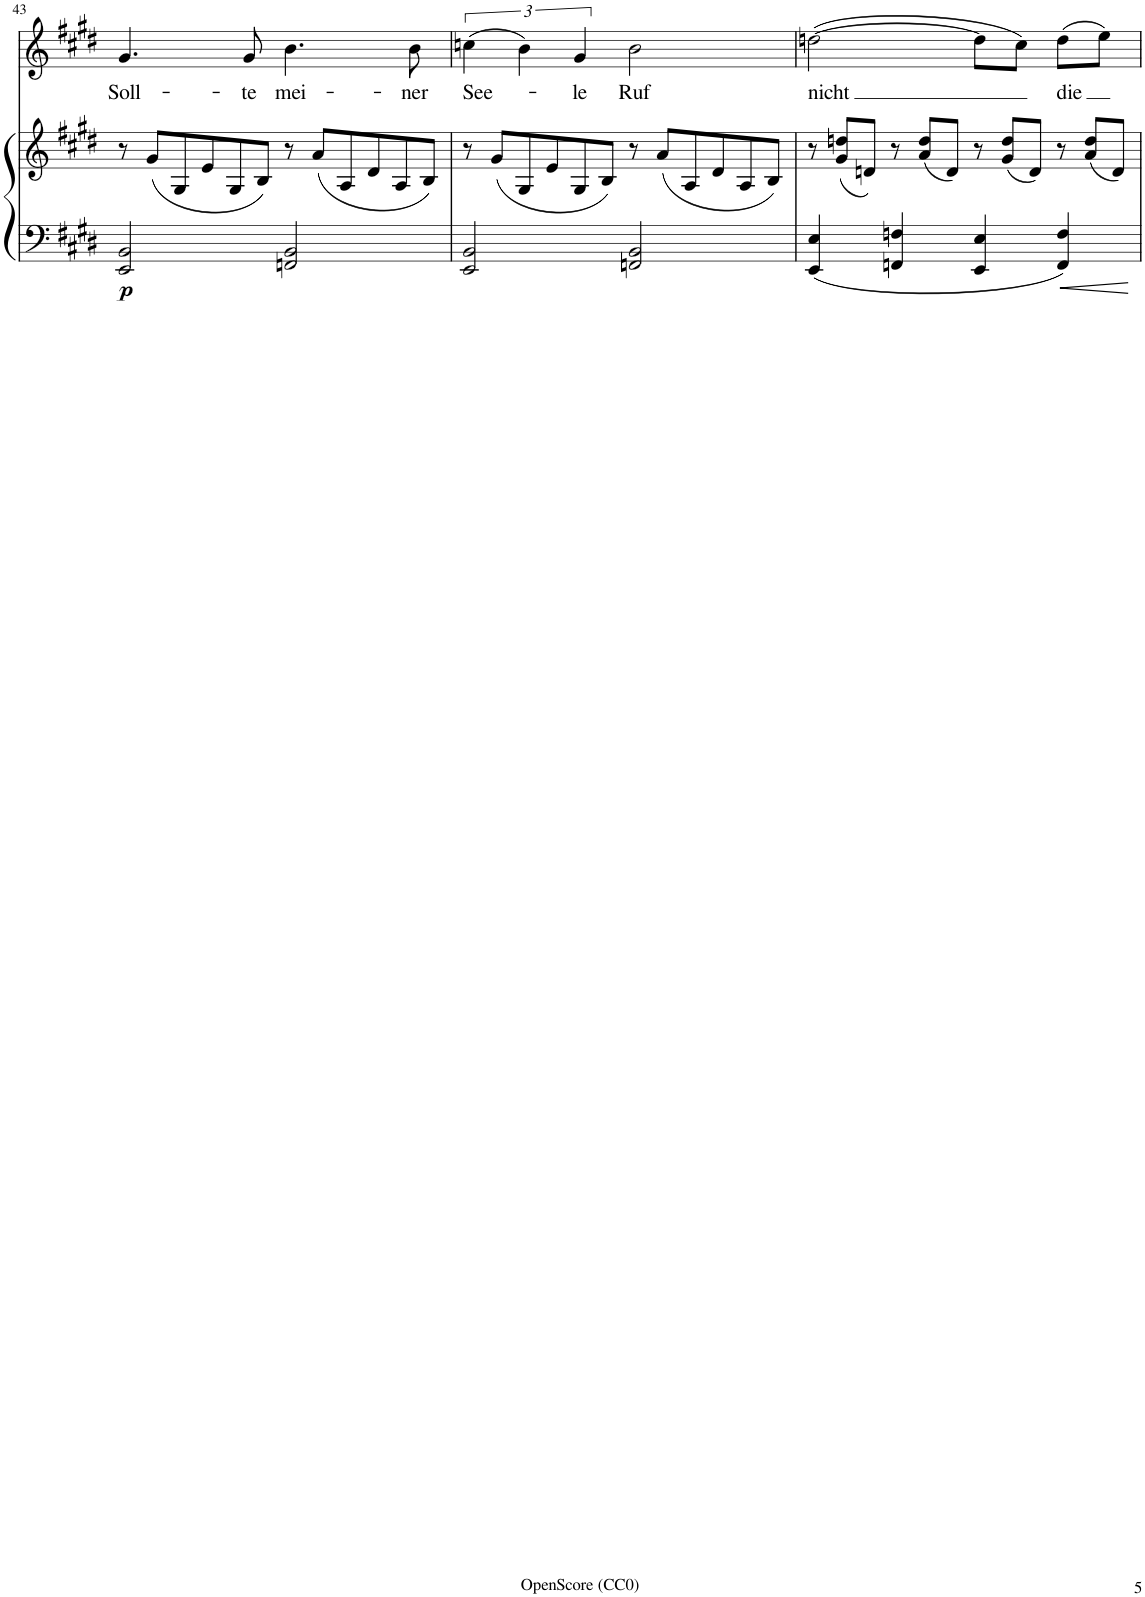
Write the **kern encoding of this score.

**kern	**kern	**dynam	**kern	**text
*part2	*part2	*part2	*part1	*part1
*staff3	*staff2	*staff2/3	*staff1	*staff1
*I"Pianoforte	*	*	*I"Singstimme Voice	*
*I'Pno	*	*	*	*
!!LO:PB:g=z
*clefF4	*clefG2	*	*clefG2	*
*k[f#c#g#d#]	*k[f#c#g#d#]	*	*k[f#c#g#d#]	*
*M4/4	*M4/4	*	*M4/4	*
*met(c)	*met(c)	*	*met(c)	*
*	*Xtuplet	*	*	*
=43	=43	=43	=43	=43
!	!	!LO:DY:b=2	!	!LO:LY:b
2EE/ 2BB/	12r	p	4.g#/	Soll-
.	(12g#/L	.	.	.
.	12G#/	.	.	.
.	12e/	.	.	.
.	12G#/	.	.	.
!	!	!	!	!LO:LY:b
.	.	.	8g#/	-te
.	12B/J)	.	.	.
!	!	!	!	!LO:LY:b
2FFn/ 2BB/	12r	.	4.b\	mei-
.	(12a/L	.	.	.
.	12A/	.	.	.
.	12d#/	.	.	.
.	12A/	.	.	.
!	!	!	!	!LO:LY:b
.	.	.	8b\	-ner
.	12B/J)	.	.	.
=44	=44	=44	=44	=44
!	!	!	!	!LO:LY:b
2EE/ 2BB/	12r	.	(6ccn\	See-
.	(12g#/L	.	.	.
.	12G#/	.	6b\)	.
.	12e/	.	.	.
!	!	!	!	!LO:LY:b
.	12G#/	.	6g#/	-le
.	12B/J)	.	.	.
!	!	!	!	!LO:LY:b
2FFn/ 2BB/	12r	.	2b\	Ruf
.	(12a/L	.	.	.
.	12A/	.	.	.
.	12d#/	.	.	.
.	12A/	.	.	.
.	12B/J)	.	.	.
=45	=45	=45	=45	=45
!	!	!	!	!LO:LY:b
4EE/ 4E/	12r	.	([2ddn\	nicht
.	(12g#/ 12ddn/L	.	.	.
.	12dn/J)	.	.	.
4FFn/ 4Fn/	12r	.	.	.
.	(12a/ 12dd/L	.	.	.
.	12d/J)	.	.	.
4EE/ 4E/	12r	.	8dd\L]	.
.	(12g#/ 12dd/L	.	.	.
.	.	.	8cc#\J)	.
.	12d/J)	.	.	.
!	!	!	!	!LO:LY:b
4FF/ 4F/	12r	.	(8dd\L	die
.	(12a/ 12dd/L	.	.	.
.	.	.	8ee\J)	.
.	12d/J)	.	.	.
=	=	=	=	=
*-	*-	*-	*-	*-
